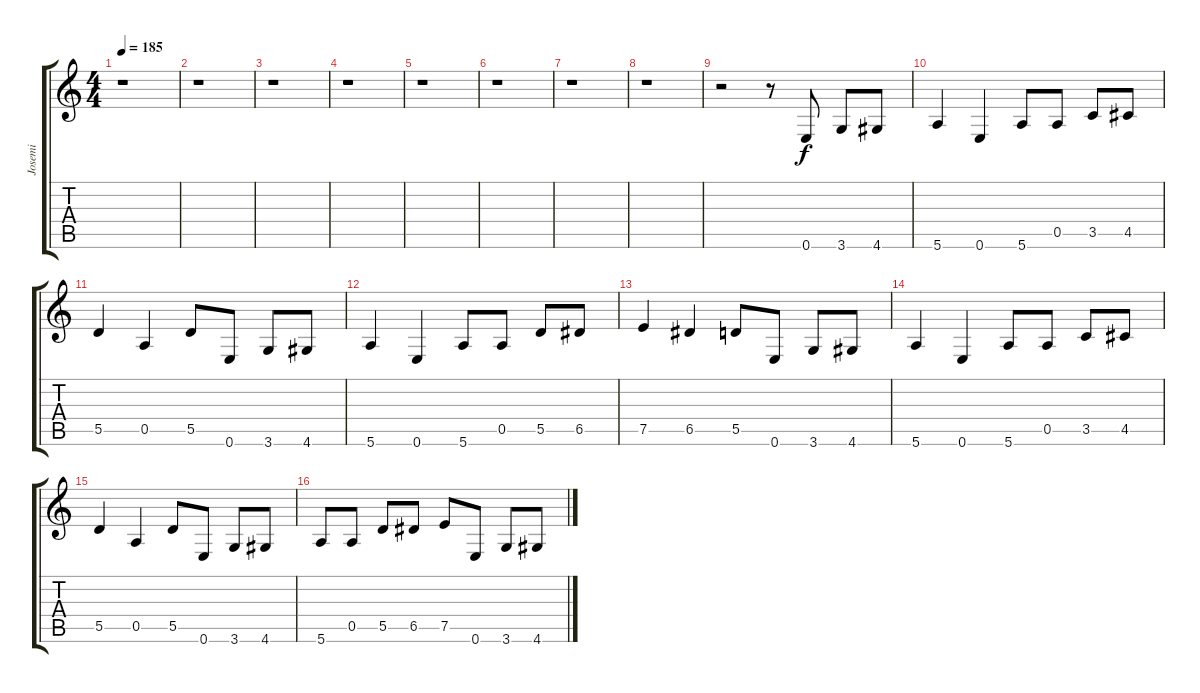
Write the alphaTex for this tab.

\track ("Josemi" "Josemi") {instrument distortionguitar}
\staff {score tabs}
\tuning (E4 B3 G3 D3 A2 E2) {hide}
\ts (4 4)
\tempo 185
\clef g2
\ks c
r.1{dy f} |
r.1 |
r.1 |
r.1 |
r.1 |
r.1 |
r.1 |
r.1 |
r.2 r.8 0.6.8 3.6.8 4.6.8 |
5.6.4 0.6.4 5.6.8 0.5.8 3.5.8 4.5.8 |
5.5.4 0.5.4 5.5.8 0.6.8 3.6.8 4.6.8 |
5.6.4 0.6.4 5.6.8 0.5.8 5.5.8 6.5.8 |
7.5.4 6.5.4 5.5.8 0.6.8 3.6.8 4.6.8 |
5.6.4 0.6.4 5.6.8 0.5.8 3.5.8 4.5.8 |
5.5.4 0.5.4 5.5.8 0.6.8 3.6.8 4.6.8 |
5.6.8 0.5.8 5.5.8 6.5.8 7.5.8 0.6.8 3.6.8 4.6.8
